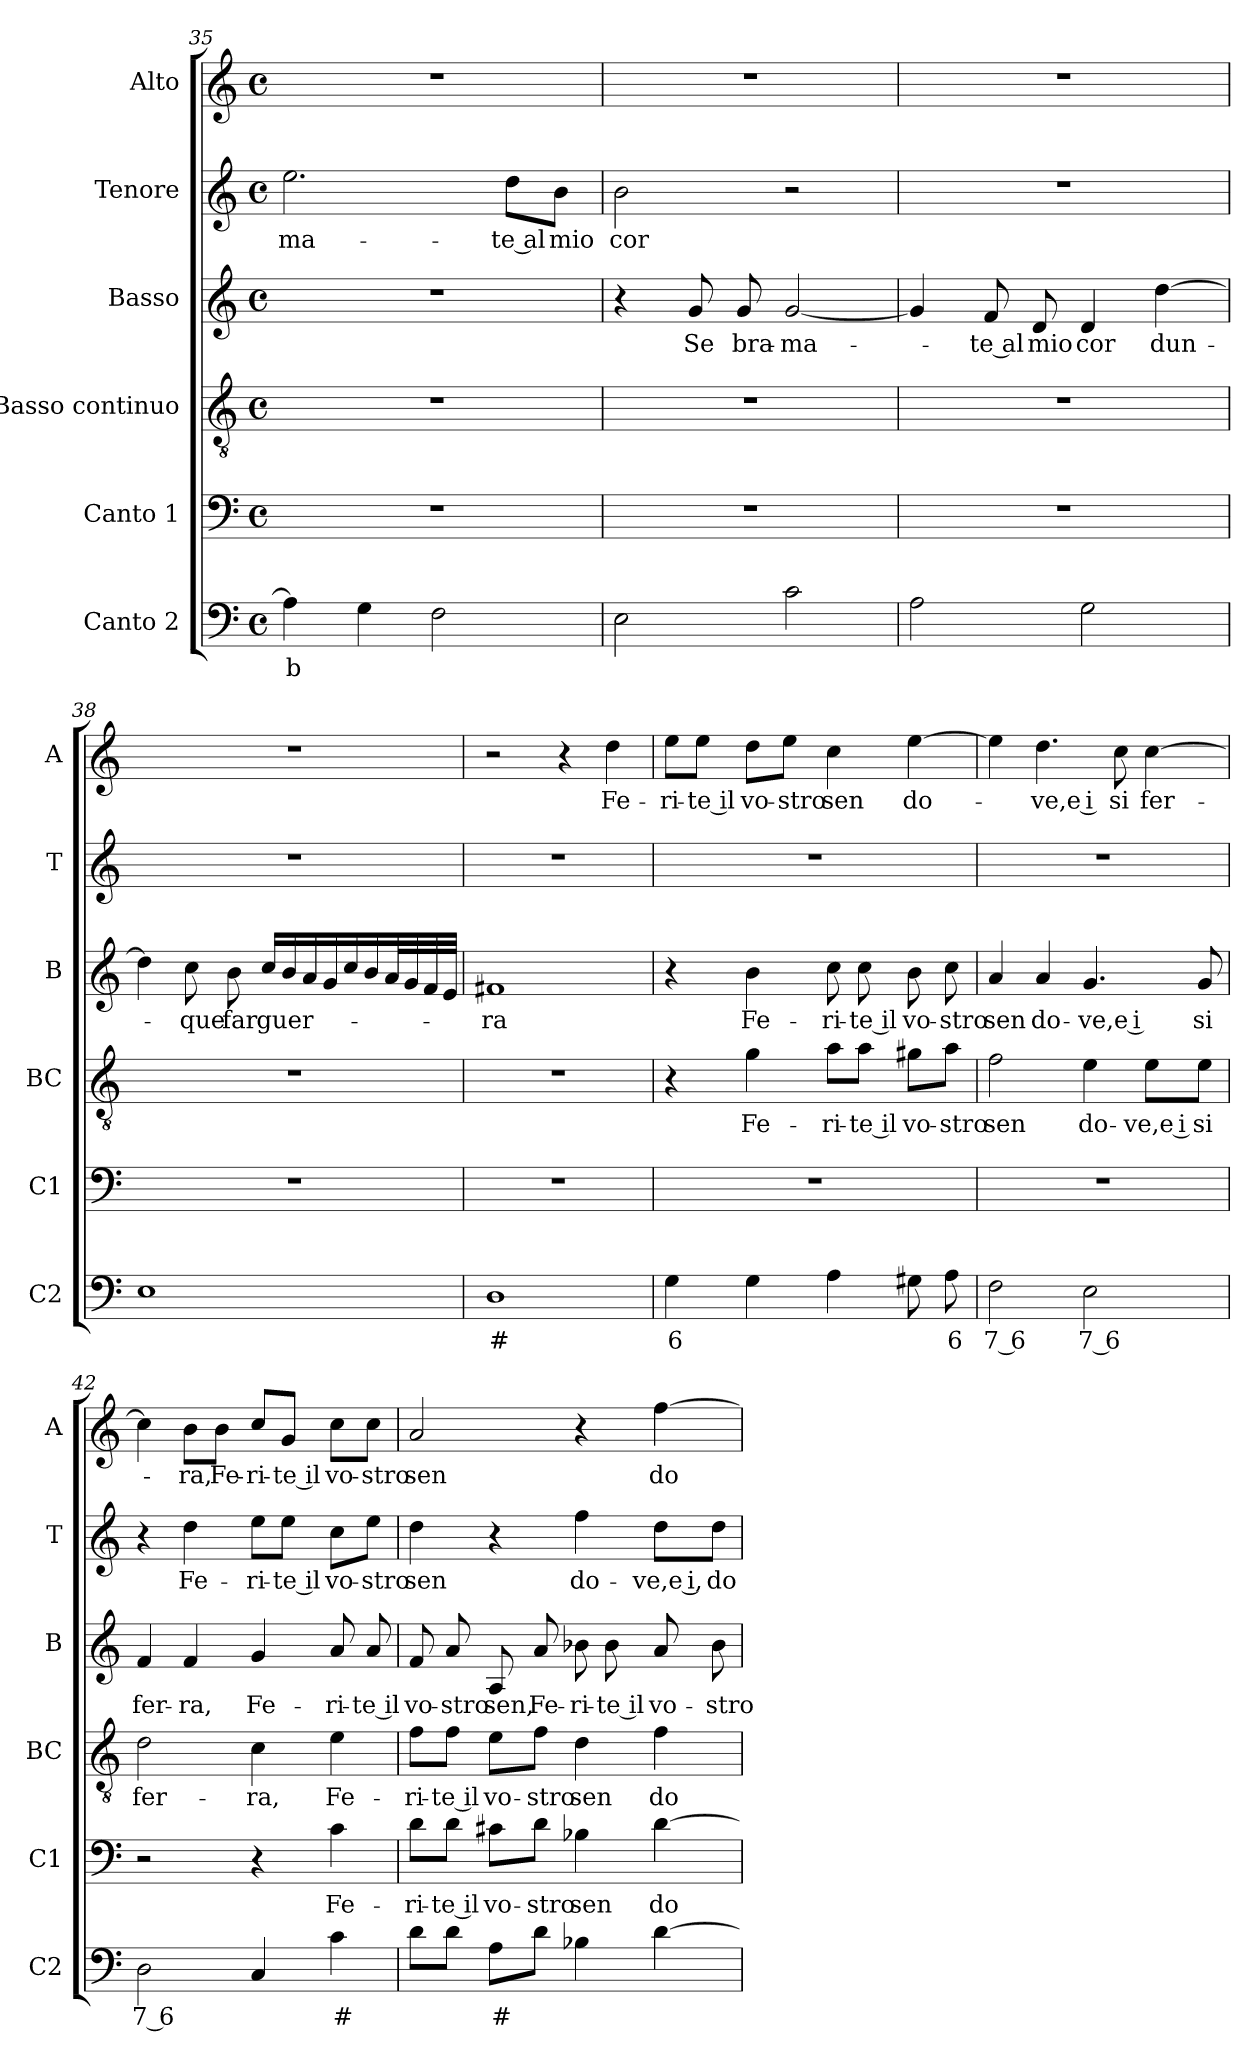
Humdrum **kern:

**kern	**text	**kern	**text	**kern	**text	**kern	**text	**kern	**text	**kern	**text
*part6	*part6	*part5	*part5	*part4	*part4	*part3	*part3	*part2	*part2	*part1	*part1
*staff6	*staff6	*staff5	*staff5	*staff4	*staff4	*staff3	*staff3	*staff2	*staff2	*staff1	*staff1
*I"Canto 2	*	*I"Canto 1	*	*I"Basso continuo	*	*I"Basso	*	*I"Tenore	*	*I"Alto	*
*I'C2	*	*I'C1	*	*I'BC	*	*I'B	*	*I'T	*	*I'A	*
*clefF4	*	*clefF4	*	*clefGv2	*	*clefG2	*	*clefG2	*	*clefG2	*
*M4/4	*	*M4/4	*	*M4/4	*	*M4/4	*	*M4/4	*	*M4/4	*
*met(c)	*	*met(c)	*	*met(c)	*	*met(c)	*	*met(c)	*	*met(c)	*
=35	=35	=35	=35	=35	=35	=35	=35	=35	=35	=35	=35
!	!LO:LY:b	!	!	!	!	!	!	!	!LO:LY:b	!	!
4A\]	b	1r	.	1r	.	1r	.	2.ee\	-ma-	1r	.
4G\	.	.	.	.	.	.	.	.	.	.	.
2F\	.	.	.	.	.	.	.	.	.	.	.
!	!	!	!	!	!	!	!	!	!LO:LY:b	!	!
.	.	.	.	.	.	.	.	8dd\L	te al	.	.
!	!	!	!	!	!	!	!	!	!LO:LY:b	!	!
.	.	.	.	.	.	.	.	8b\J	mio	.	.
=36	=36	=36	=36	=36	=36	=36	=36	=36	=36	=36	=36
!	!	!	!	!	!	!	!	!	!LO:LY:b	!	!
2E\	.	1r	.	1r	.	4r	.	2b\	cor	1r	.
!	!	!	!	!	!	!	!LO:LY:b	!	!	!	!
.	.	.	.	.	.	8g/	Se	.	.	.	.
!	!	!	!	!	!	!	!LO:LY:b	!	!	!	!
.	.	.	.	.	.	8g/	bra-	.	.	.	.
!	!	!	!	!	!	!	!LO:LY:b	!	!	!	!
2c\	.	.	.	.	.	[2g/	-ma-	2r	.	.	.
=37	=37	=37	=37	=37	=37	=37	=37	=37	=37	=37	=37
2A\	.	1r	.	1r	.	4g/]	.	1r	.	1r	.
!	!	!	!	!	!	!	!LO:LY:b	!	!	!	!
.	.	.	.	.	.	8f/	te al	.	.	.	.
!	!	!	!	!	!	!	!LO:LY:b	!	!	!	!
.	.	.	.	.	.	8d/	mio	.	.	.	.
!	!	!	!	!	!	!	!LO:LY:b	!	!	!	!
2G\	.	.	.	.	.	4d/	cor	.	.	.	.
!	!	!	!	!	!	!	!LO:LY:b	!	!	!	!
.	.	.	.	.	.	[4dd\	dun-	.	.	.	.
!!LO:PB:g=z
=38	=38	=38	=38	=38	=38	=38	=38	=38	=38	=38	=38
1E	.	1r	.	1r	.	4dd\]	.	1r	.	1r	.
!	!	!	!	!	!	!	!LO:LY:b	!	!	!	!
.	.	.	.	.	.	8cc\	-que	.	.	.	.
!	!	!	!	!	!	!	!LO:LY:b	!	!	!	!
.	.	.	.	.	.	8b\	far	.	.	.	.
!	!	!	!	!	!	!	!LO:LY:b	!	!	!	!
.	.	.	.	.	.	16ccLL	guer-	.	.	.	.
.	.	.	.	.	.	16b	.	.	.	.	.
.	.	.	.	.	.	16a	.	.	.	.	.
.	.	.	.	.	.	16g	.	.	.	.	.
.	.	.	.	.	.	16cc	.	.	.	.	.
.	.	.	.	.	.	16b	.	.	.	.	.
.	.	.	.	.	.	32aL	.	.	.	.	.
.	.	.	.	.	.	32g	.	.	.	.	.
.	.	.	.	.	.	32f	.	.	.	.	.
.	.	.	.	.	.	32eJJJ	.	.	.	.	.
=39	=39	=39	=39	=39	=39	=39	=39	=39	=39	=39	=39
!	!LO:LY:b	!	!	!	!	!	!LO:LY:b	!	!	!	!
1D	#	1r	.	1r	.	1f#X	-ra	1r	.	2r	.
.	.	.	.	.	.	.	.	.	.	4r	.
!	!	!	!	!	!	!	!	!	!	!	!LO:LY:b
.	.	.	.	.	.	.	.	.	.	4dd\	Fe-
=40	=40	=40	=40	=40	=40	=40	=40	=40	=40	=40	=40
!	!LO:LY:b	!	!	!	!	!	!	!	!	!	!LO:LY:b
4G\	6	1r	.	4r	.	4r	.	1r	.	8ee\L	-ri-
!	!	!	!	!	!	!	!	!	!	!	!LO:LY:b
.	.	.	.	.	.	.	.	.	.	8ee\J	te il
!	!	!	!	!	!LO:LY:b	!	!LO:LY:b	!	!	!	!LO:LY:b
4G\	.	.	.	4g\	Fe-	4b\	Fe-	.	.	8dd\L	vo-
!	!	!	!	!	!	!	!	!	!	!	!LO:LY:b
.	.	.	.	.	.	.	.	.	.	8ee\J	-stro
!	!	!	!	!	!LO:LY:b	!	!LO:LY:b	!	!	!	!LO:LY:b
4A\	.	.	.	8a\L	-ri-	8cc\	-ri-	.	.	4cc\	sen
!	!	!	!	!	!LO:LY:b	!	!LO:LY:b	!	!	!	!
.	.	.	.	8a\J	te il	8cc\	te il	.	.	.	.
!	!	!	!	!	!LO:LY:b	!	!LO:LY:b	!	!	!	!LO:LY:b
8G#X\	.	.	.	8g#X\L	vo-	8b\	vo-	.	.	[4ee\	do-
!	!LO:LY:b	!	!	!	!LO:LY:b	!	!LO:LY:b	!	!	!	!
8A\	6	.	.	8a\J	-stro	8cc\	-stro	.	.	.	.
=41	=41	=41	=41	=41	=41	=41	=41	=41	=41	=41	=41
!	!LO:LY:b	!	!	!	!LO:LY:b	!	!LO:LY:b	!	!	!	!
2F\	7 6	1r	.	2f\	sen	4a/	sen	1r	.	4ee\]	.
!	!	!	!	!	!	!	!LO:LY:b	!	!	!	!LO:LY:b
.	.	.	.	.	.	4a/	do-	.	.	4.dd\	ve,e i
!	!LO:LY:b	!	!	!	!LO:LY:b	!	!LO:LY:b	!	!	!	!
2E\	7 6	.	.	4e\	do-	4.g/	ve,e i	.	.	.	.
!	!	!	!	!	!	!	!	!	!	!	!LO:LY:b
.	.	.	.	.	.	.	.	.	.	8cc\	si
!	!	!	!	!	!LO:LY:b	!	!	!	!	!	!LO:LY:b
.	.	.	.	8e\L	ve,e i	.	.	.	.	[4cc\	fer-
!	!	!	!	!	!LO:LY:b	!	!LO:LY:b	!	!	!	!
.	.	.	.	8e\J	si	8g/	si	.	.	.	.
=42	=42	=42	=42	=42	=42	=42	=42	=42	=42	=42	=42
!	!LO:LY:b	!	!	!	!LO:LY:b	!	!LO:LY:b	!	!	!	!
2D\	7 6	2r	.	2d\	fer-	4f/	fer-	4r	.	4cc\]	.
!	!	!	!	!	!	!	!LO:LY:b	!	!LO:LY:b	!	!LO:LY:b
.	.	.	.	.	.	4f/	-ra,	4dd\	Fe-	8b\L	-ra,
!	!	!	!	!	!	!	!	!	!	!	!LO:LY:b
.	.	.	.	.	.	.	.	.	.	8b\J	Fe-
!	!	!	!	!	!LO:LY:b	!	!LO:LY:b	!	!LO:LY:b	!	!LO:LY:b
4C/	.	4r	.	4c\	-ra,	4g/	Fe-	8ee\L	-ri-	8cc/L	-ri-
!	!	!	!	!	!	!	!	!	!LO:LY:b	!	!LO:LY:b
.	.	.	.	.	.	.	.	8ee\J	te il	8g/J	te il
!	!LO:LY:b	!	!LO:LY:b	!	!LO:LY:b	!	!LO:LY:b	!	!LO:LY:b	!	!LO:LY:b
4c\	#	4c\	Fe-	4e\	Fe-	8a/	-ri-	8cc\L	vo-	8cc\L	vo-
!	!	!	!	!	!	!	!LO:LY:b	!	!LO:LY:b	!	!LO:LY:b
.	.	.	.	.	.	8a/	te il	8ee\J	-stro	8cc\J	-stro
!!LO:LB:g=z
=43	=43	=43	=43	=43	=43	=43	=43	=43	=43	=43	=43
!	!	!	!LO:LY:b	!	!LO:LY:b	!	!LO:LY:b	!	!LO:LY:b	!	!LO:LY:b
8dL	.	8d\L	-ri-	8f\L	-ri-	8f/	vo-	4dd\	sen	2a/	sen
!	!	!	!LO:LY:b	!	!LO:LY:b	!	!LO:LY:b	!	!	!	!
8dJ	.	8d\J	te il	8f\J	te il	8a/	-stro	.	.	.	.
!	!LO:LY:b	!	!LO:LY:b	!	!LO:LY:b	!	!LO:LY:b	!	!	!	!
8AL	#	8c#X\L	vo-	8e\L	vo-	8A/	sen,	4r	.	.	.
!	!	!	!LO:LY:b	!	!LO:LY:b	!	!LO:LY:b	!	!	!	!
8dJ	.	8d\J	-stro	8f\J	-stro	8a/	Fe-	.	.	.	.
!	!	!	!LO:LY:b	!	!LO:LY:b	!	!LO:LY:b	!	!LO:LY:b	!	!
4B-X\	.	4B-X\	sen	4d\	sen	8b-X\	-ri-	4ff\	do-	4r	.
!	!	!	!	!	!	!	!LO:LY:b	!	!	!	!
.	.	.	.	.	.	8b-\	te il	.	.	.	.
!	!	!	!LO:LY:b	!	!LO:LY:b	!	!LO:LY:b	!	!LO:LY:b	!	!LO:LY:b
[4d\	.	[4d\	do-	4f\	do-	8a/	vo-	8dd\L	ve,e i,	[4ff\	do-
!	!	!	!	!	!	!	!LO:LY:b	!	!LO:LY:b	!	!
.	.	.	.	.	.	8b-\	-stro	8dd\J	do-	.	.
=	=	=	=	=	=	=	=	=	=	=	=
*-	*-	*-	*-	*-	*-	*-	*-	*-	*-	*-	*-
